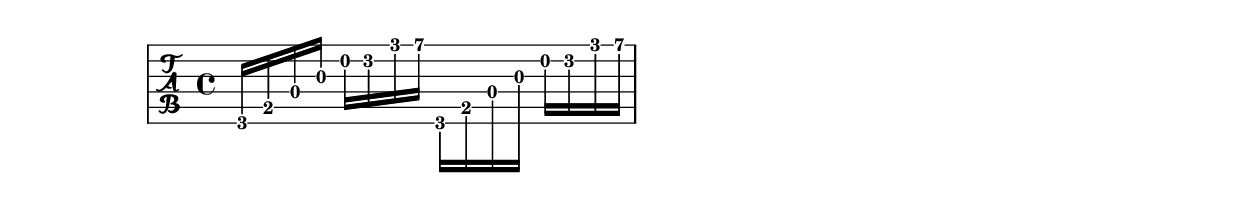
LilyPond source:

% Do not edit this file; it is automatically
% generated from Documentation/snippets/new
% This file is in the public domain.
%% Note: this file works from version 2.13.4
\version "2.13.20"

\header {
%% Translation of GIT committish: 0b55335aeca1de539bf1125b717e0c21bb6fa31b
  texidoces = "
La dirección de las plicas se contola de la misma forma en la
tablatura que en la notación tradicional. Las barras se pueden
poner horizontales, como se muestra en este ejemplo.

"
  doctitlees = "Comportamiento de las plicas y las barras de corchea en tablaturas"


%% Translation of GIT committish: 0a868be38a775ecb1ef935b079000cebbc64de40
  texidocde = "
Die Richtung von Hälsen wird in Tabulaturen genauso wie in normaler Notation
eingestellt.  Balken können horizontal eingestellt werden, wie das Beispiel
zeigt.

"
  doctitlede = "Hals- und Balkenverhalten in einer Tabulatur"

%% Translation of GIT committish: 718fa63a806b2ae307f320e250bc83236e9cd136

  texidocfr = "
La direction des hampes se gère dans les tablatures tout comme en
notation traditionnelle.  Les ligatures peuvent être mises à l'horizontale
comme le montre cet exemple.

"
  doctitlefr = "Hampes et ligatures en mode tablature"


  lsrtags = "fretted-strings"
  texidoc = "
The direction of stems is controlled the same way in tablature as in
traditional notation.  Beams can be made horizontal, as shown in this
example.
"
  doctitle = "Stem and beam behavior in tablature"
} % begin verbatim


\new TabStaff {
  \relative c {
    \tabFullNotation
    g16 b d g b d g b
    \stemDown
    \override Beam #'damping = #+inf.0
    g,,16 b d g b d g b
  }
}
